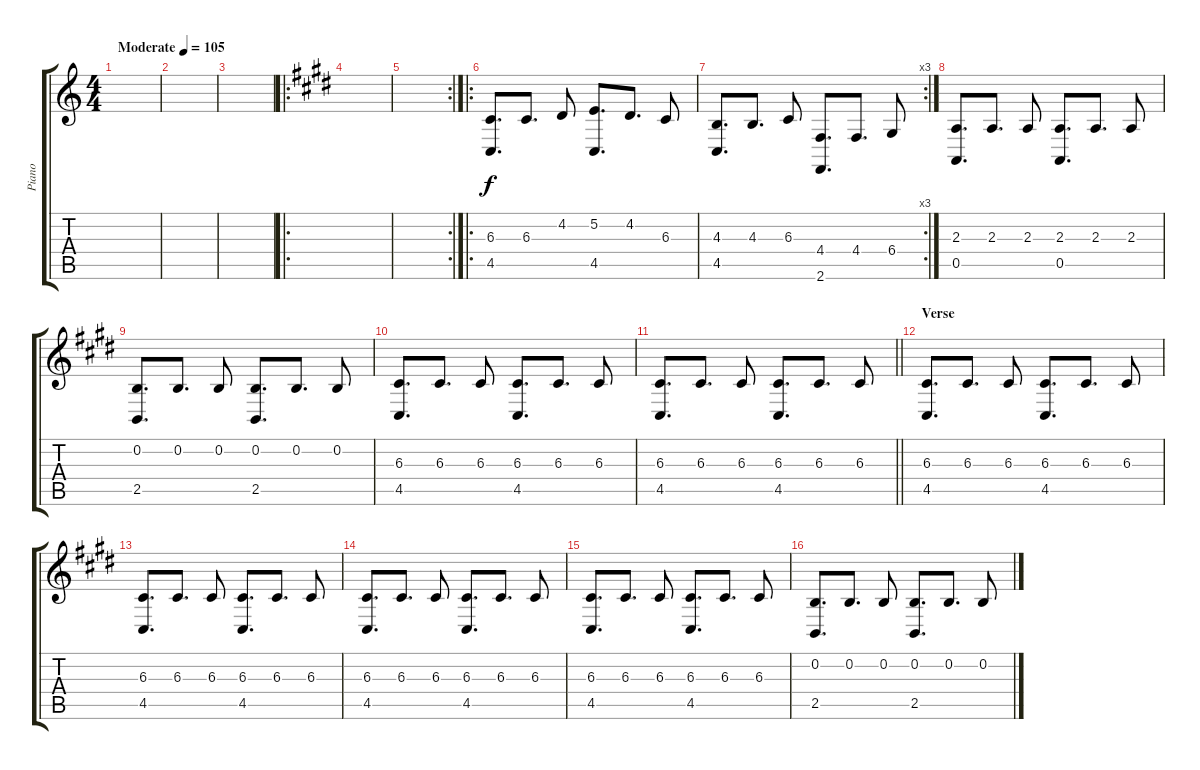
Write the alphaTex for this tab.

\track ("Piano" "Piano") {instrument electricgrandpiano}
\staff {score tabs}
\tuning (E4 B3 G3 D3 A2 E2) {hide}
\ts (4 4)
\tempo (105 "Moderate")
\clef g2
\ks c
|
|
|
\ro
\ks c#minor
|
\rc 2
|
\ro
(6.3 4.5).8{d} 6.3.8{d} 4.2.8 (5.2 4.5).8{d} 4.2.8{d} 6.3.8 |
\rc 3
(4.3 4.5).8{d} 4.3.8{d} 6.3.8 (4.4 2.6).8{d} 4.4.8{d} 6.4.8 |
(2.3 0.5).8{d} 2.3.8{d} 2.3.8 (2.3 0.5).8{d} 2.3.8{d} 2.3.8 |
(0.2 2.5).8{d} 0.2.8{d} 0.2.8 (0.2 2.5).8{d} 0.2.8{d} 0.2.8 |
(6.3 4.5).8{d} 6.3.8{d} 6.3.8 (6.3 4.5).8{d} 6.3.8{d} 6.3.8 |
\barLineRight lightlight
(6.3 4.5).8{d} 6.3.8{d} 6.3.8 (6.3 4.5).8{d} 6.3.8{d} 6.3.8 |
\section ("" "Verse")
(6.3 4.5).8{d} 6.3.8{d} 6.3.8 (6.3 4.5).8{d} 6.3.8{d} 6.3.8 |
(6.3 4.5).8{d} 6.3.8{d} 6.3.8 (6.3 4.5).8{d} 6.3.8{d} 6.3.8 |
(6.3 4.5).8{d} 6.3.8{d} 6.3.8 (6.3 4.5).8{d} 6.3.8{d} 6.3.8 |
(6.3 4.5).8{d} 6.3.8{d} 6.3.8 (6.3 4.5).8{d} 6.3.8{d} 6.3.8 |
(0.2 2.5).8{d} 0.2.8{d} 0.2.8 (0.2 2.5).8{d} 0.2.8{d} 0.2.8
